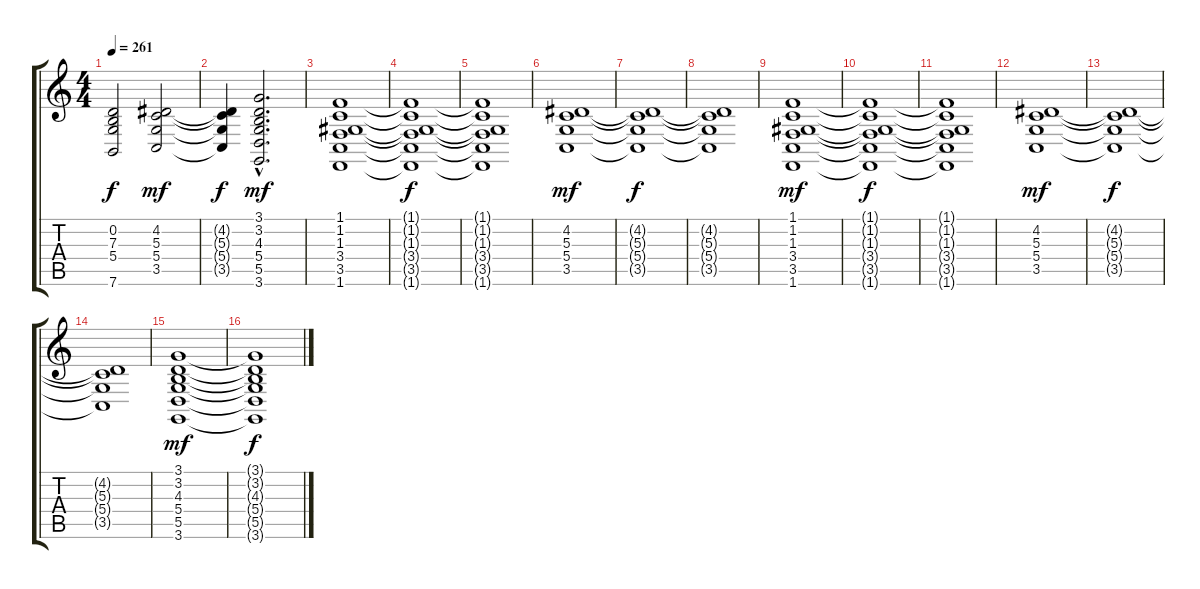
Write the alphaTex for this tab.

\track "" {instrument brightacousticpiano}
\staff {score tabs}
\tuning (E4 B3 G3 D3 A2 E2) {hide}
\ts (4 4)
\tempo 261
\clef g2
\ks c
(0.2{t} 7.3{t} 5.4{t} 7.6{t}).2{dy f} (4.2 5.3 5.4 3.5).2{dy mf} |
(4.2{t} 5.3{t} 5.4{t} 3.5{t}).4{dy f} (3.1{hac} 3.2{hac} 4.3{hac} 5.4{hac} 5.5{hac} 3.6{hac}).2{d dy mf} |
(1.1 1.2 1.3 3.4 3.5 1.6).1 |
(1.1{t} 1.2{t} 1.3{t} 3.4{t} 3.5{t} 1.6{t}).1{dy f} |
(1.1{t} 1.2{t} 1.3{t} 3.4{t} 3.5{t} 1.6{t}).1 |
(4.2 5.3 5.4 3.5).1{dy mf} |
(4.2{t} 5.3{t} 5.4{t} 3.5{t}).1{dy f} |
(4.2{t} 5.3{t} 5.4{t} 3.5{t}).1 |
(1.1 1.2 1.3 3.4 3.5 1.6).1{dy mf} |
(1.1{t} 1.2{t} 1.3{t} 3.4{t} 3.5{t} 1.6{t}).1{dy f} |
(1.1{t} 1.2{t} 1.3{t} 3.4{t} 3.5{t} 1.6{t}).1 |
(4.2 5.3 5.4 3.5).1{dy mf} |
(4.2{t} 5.3{t} 5.4{t} 3.5{t}).1{dy f} |
(4.2{t} 5.3{t} 5.4{t} 3.5{t}).1 |
(3.1 3.2 4.3 5.4 5.5 3.6).1{dy mf} |
(3.1{t} 3.2{t} 4.3{t} 5.4{t} 5.5{t} 3.6{t}).1{dy f}
